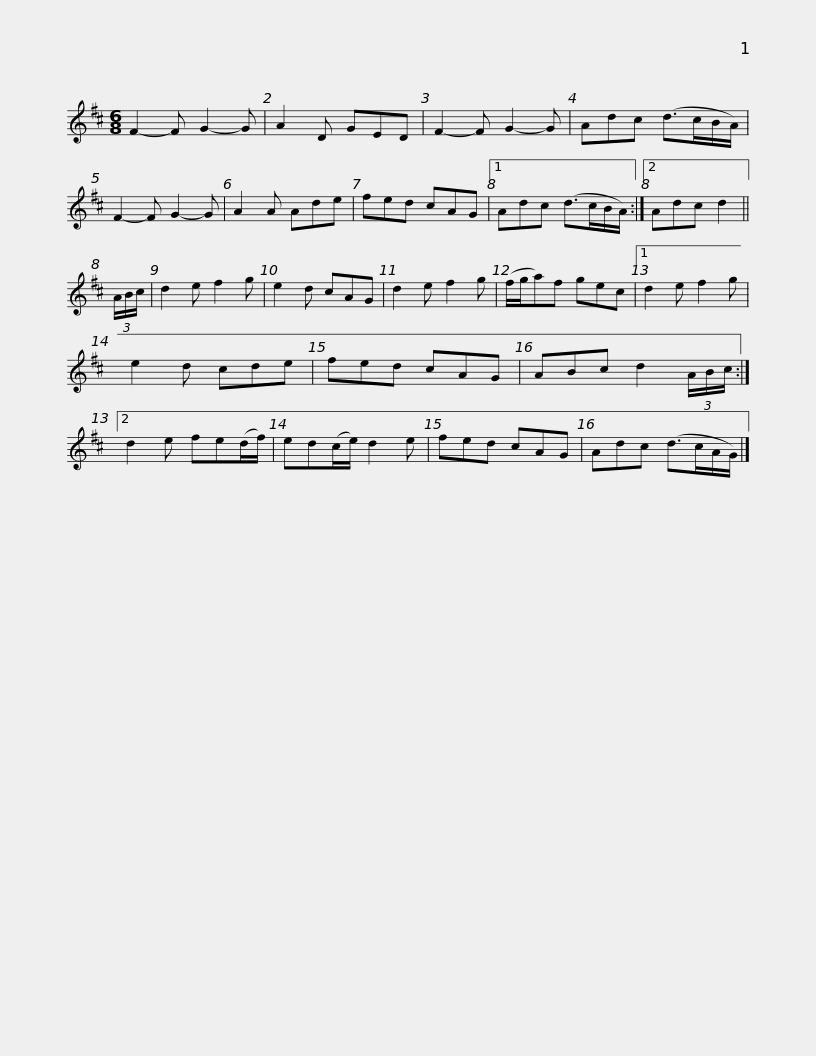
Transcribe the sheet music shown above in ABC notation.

X:1
L:1/8
M:6/8
I:linebreak $
K:D
V:1 treble
V:1
 F2- F G2- G | A2 D GED | F2- F G2- G | Adc (d>cB/A/) | F2- F G2- G | %5
 A2 A Ade | fed cAG |1$ Adc (d>cB/A/) :|2 Adc d2 || (3A/B/c/ | %10
 d2 e f2 g | e2 d cAG | d2 e f2 g | (f/g/a)f gec |1 d2 e f2 g | %15
 e2 d cde |$ fed cAG | ABc d2 (3A/B/c/ :|2 d2 e fe(d/f/) | ed(c/e/) d2 e | %20
 fed cAG | Adc (d>cA/G/) |] %22
